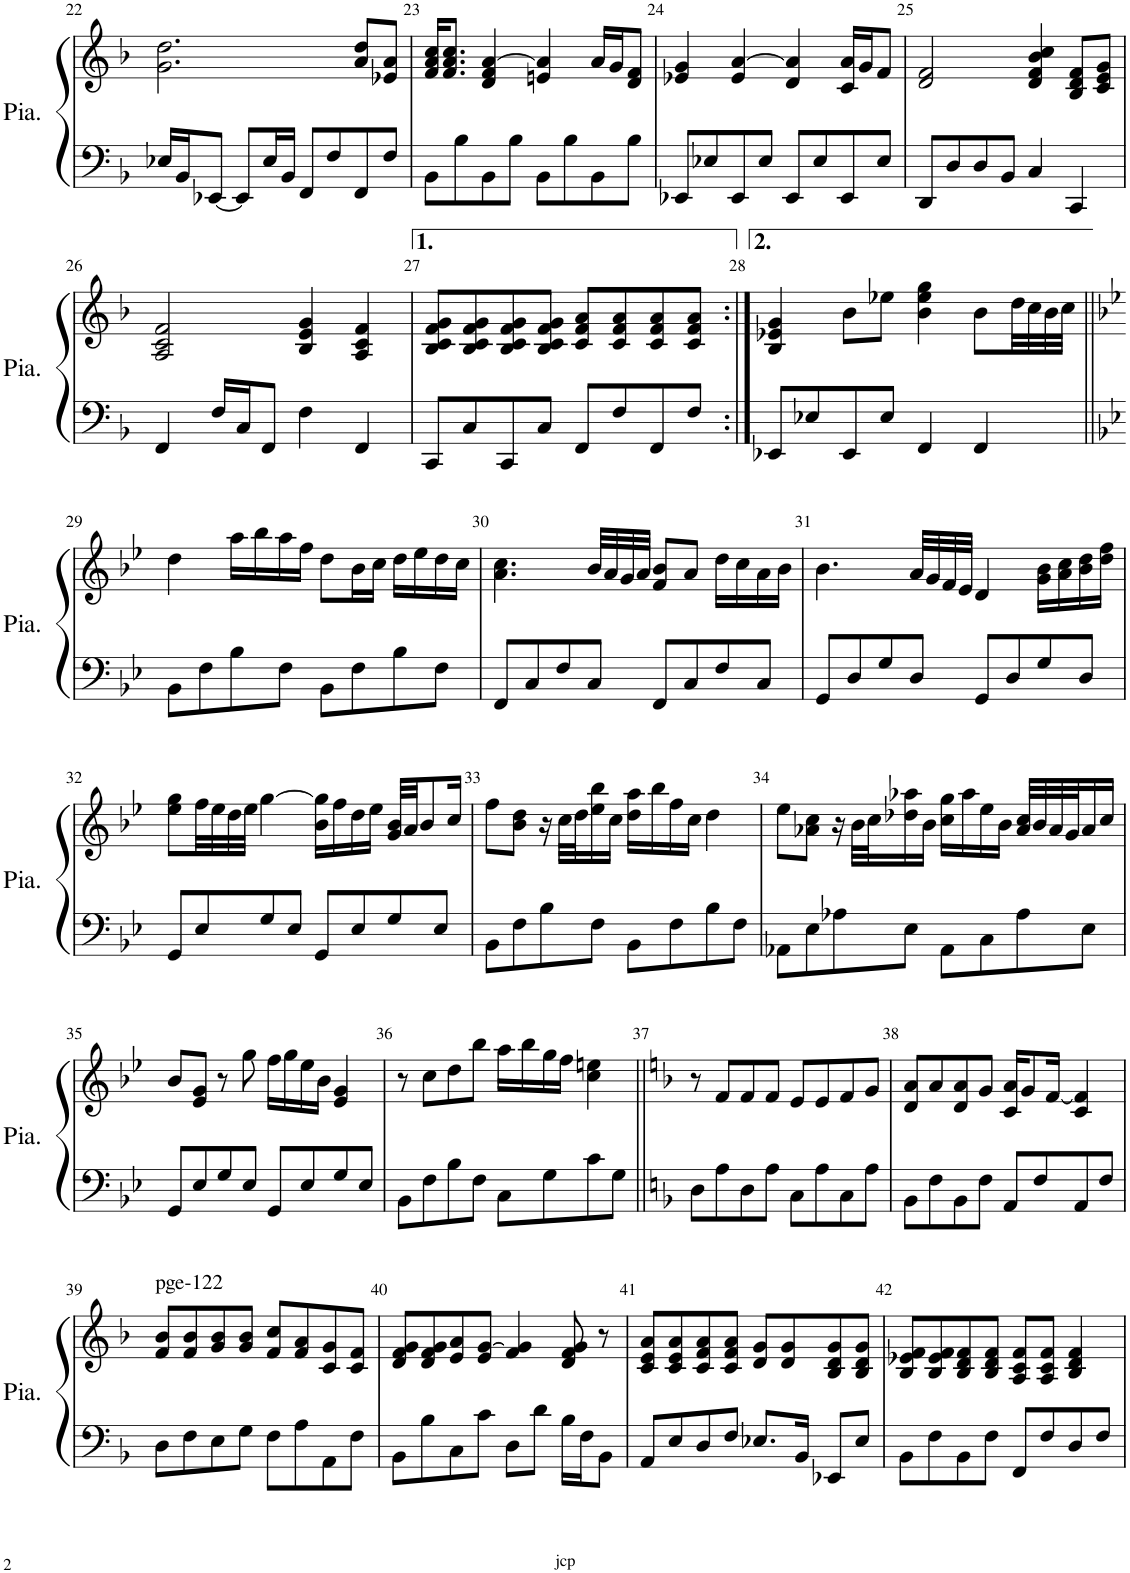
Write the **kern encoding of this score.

**kern	**kern
*part1	*part1
*staff2	*staff1
*I"Piano	*
*I'Pia.	*
!!LO:PB:g=z
*clefF4	*clefG2
*k[b-]	*k[b-]
*M4/4	*M4/4
*met(c)	*met(c)
=22	=22
16E-X/LL	2.g\ 2.dd\
16BB-/J	.
[8EE-X/J	.
8EE-/L]	.
16E-/L	.
16BB-/JJ	.
8FF/L	.
8F/	.
8FF/	8a/ 8dd/L
8F/J	8e-X/ 8a/J
=23	=23
8BB-\L	16f/ 16a/ 16cc/KL
.	8.f/ 8.a/ 8.cc/J
8B-\	.
8BB-\	4d/ 4f/ [4a/
8B-\J	.
8BB-\L	4en/ 4a/]
8B-\	.
8BB-\	16a/LL
.	16g/J
8B-\J	8d/ 8f/J
=24	=24
8EE-X/L	4e-X/ 4g/
8E-X/	.
8EE-/	4e-/ [4a/
8E-/J	.
8EE-/L	4d/ 4a/]
8E-/	.
8EE-/	16c/ 16a/LL
.	16g/J
8E-/J	8f/J
=25	=25
8DD/L	2d/ 2f/
8D/	.
8D/	.
8BB-/J	.
4C/	4d/ 4f/ 4b-/ 4cc/
4CC/	8B-/ 8d/ 8f/L
.	8c/ 8e/ 8g/J
!!LO:LB:g=z
=26	=26
4FF/	2A/ 2c/ 2f/
16F/LL	.
16C/J	.
8FF/J	.
4F\	4B-/ 4e/ 4g/
4FF/	4A/ 4c/ 4f/
=27	=27
8CC/L	8B-/ 8c/ 8f/ 8g/L
8C/	8B-/ 8c/ 8f/ 8g/
8CC/	8B-/ 8c/ 8f/ 8g/
8C/J	8B-/ 8c/ 8f/ 8g/J
8FF/L	8c/ 8f/ 8a/L
8F/	8c/ 8f/ 8a/
8FF/	8c/ 8f/ 8a/
8F/J	8c/ 8f/ 8a/J
=28:|!	=28:|!
8EE-X/L	4B-/ 4e-X/ 4g/
8E-X/	.
8EE-/	8b-\L
8E-/J	8ee-X\J
4FF/	4b-\ 4ee-\ 4gg\
4FF/	8b-\L
.	32dd\LL
.	32cc\
.	32b-\
.	32cc\JJJ
!!LO:LB:g=z
=29||	=29||
*k[b-e-]	*k[b-e-]
8BB-\L	4dd\
8F\	.
8B-\	16aa\LL
.	16bb-\
8F\J	16aa\
.	16ff\JJ
8BB-\L	8dd\L
8F\	16b-\L
.	16cc\JJ
8B-\	16dd\LL
.	16ee-\
8F\J	16dd\
.	16cc\JJ
=30	=30
8FF/L	4.a\ 4.cc\
8C/	.
8F/	.
8C/J	32b-/LLL
.	32a/
.	32g/
.	32a/JJJ
8FF/L	8f/ 8b-/L
8C/	8a/J
8F/	16dd\LL
.	16cc\
8C/J	16a\
.	16b-\JJ
=31	=31
8GG/L	4.b-\
8D/	.
8G/	.
8D/J	32a/LLL
.	32g/
.	32f/
.	32e-/JJJ
8GG/L	4d/
8D/	.
8G/	16g\ 16b-\LL
.	16a\ 16cc\
8D/J	16b-\ 16dd\
.	16dd\ 16ff\JJ
!!LO:LB:g=z
=32	=32
8GG/L	8ee-\ 8gg\L
8E-/	32ff\LL
.	32ee-\
.	32dd\
.	32ee-\JJJ
8G/	[4gg\
8E-/J	.
8GG/L	16b-\ 16gg\]LL
.	16ff\
8E-/	16dd\
.	16ee-\JJ
8G/	32g/ 32b-/LLL
.	32a/JJ
.	8b-/
8E-/J	.
.	16cc/Jk
=33	=33
8BB-\L	8ff\L
8F\	8b-\ 8dd\J
8B-\	16r
.	32cc\LLL
.	32dd\J
8F\J	16ee-\ 16bb-\
.	16cc\JJ
8BB-\L	16dd\ 16aa\LL
.	16bb-\
8F\	16ff\
.	16cc\JJ
8B-\	4dd\
8F\J	.
=34	=34
8AA-X\L	8ee-\L
8E-\	8a-X\ 8cc\J
8A-X\	16r
.	32b-\LLL
.	32cc\J
8E-\J	16dd-X\ 16aa-X\
.	16b-\JJ
8AA-\L	16cc\ 16gg\LL
.	16aa-\
8C\	16ee-\
.	16b-\JJ
8A-\	32a-/ 32cc/LLL
.	32b-/
.	32a-/
.	32g/J
8E-\J	16a-/
.	16cc/JJ
!!LO:LB:g=z
=35	=35
8GG/L	8b-/L
8E-/	8e-/ 8g/J
8G/	8r
8E-/J	8gg\
8GG/L	16ff\LL
.	16gg\
8E-/	16ee-\
.	16b-\JJ
8G/	4e-/ 4g/
8E-/J	.
=36	=36
8BB-\L	8r
8F\	8cc\L
8B-\	8dd\
8F\J	8bb-\J
8C\L	16aa\LL
.	16bb-\
8G\	16gg\
.	16ff\JJ
8c\	4cc\ 4een\
8G\J	.
=37||	=37||
*k[b-]	*k[b-]
8D\L	8r
8A\	8f/L
8D\	8f/
8A\J	8f/J
8C\L	8e/L
8A\	8e/
8C\	8f/
8A\J	8g/J
=38	=38
8BB-\L	8d/ 8a/L
8F\	8a/
8BB-\	8d/ 8a/
8F\J	8g/J
8AA/L	16c/ 16a/KL
.	8g/
8F/	.
.	[16f/Jk
8AA/	4c/ 4f/]
8F/J	.
!!LO:LB:g=z
=39	=39
!	!LO:TX:a:t=pge-122
8D\L	8f/ 8b-/L
8F\	8f/ 8b-/
8E\	8g/ 8b-/
8G\J	8g/ 8b-/J
8F\L	8f/ 8cc/L
8A\	8f/ 8a/
8AA\	8c/ 8g/
8F\J	8c/ 8f/J
=40	=40
8BB-\L	8d/ 8f/ 8g/L
8B-\	8d/ 8f/ 8g/
8C\	8e/ 8a/
8c\J	8e/ [8g/J
8D\L	4f/ 4g/]
8d\J	.
16B-\LL	8d/ 8f/ 8g/
16F\J	.
8BB-\J	8r
=41	=41
8AA/L	8c/ 8e/ 8a/L
8E/	8c/ 8e/ 8a/
8D/	8c/ 8f/ 8a/
8F/J	8c/ 8f/ 8a/J
8.E-X/L	8d/ 8g/L
.	8d/ 8g/
16BB-/Jk	.
8EE-X/L	8B-/ 8d/ 8g/
8E-/J	8B-/ 8d/ 8g/J
=42	=42
8BB-\L	8B-/ 8e-X/ 8f/L
8F\	8B-/ 8e-/ 8f/
8BB-\	8B-/ 8d/ 8f/
8F\J	8B-/ 8d/ 8f/J
8FF/L	8A/ 8c/ 8f/L
8F/	8A/ 8c/ 8f/J
8D/	4B-/ 4d/ 4f/
8F/J	.
=	=
*-	*-
